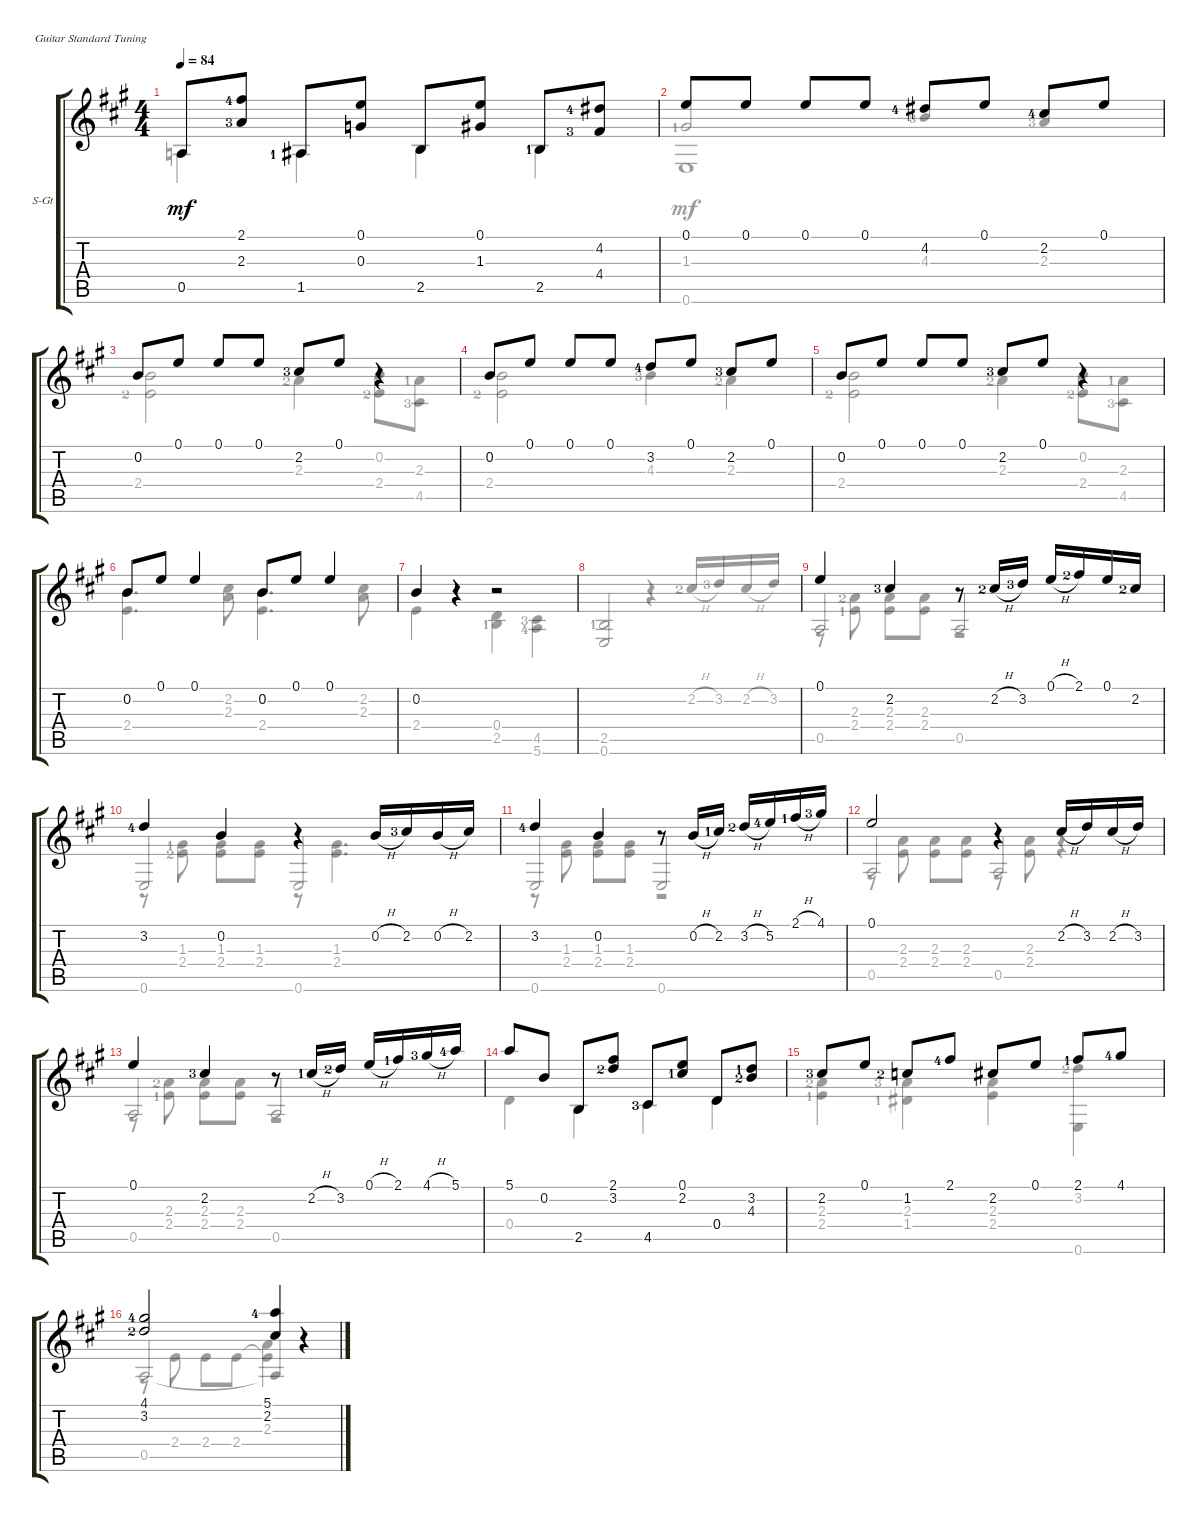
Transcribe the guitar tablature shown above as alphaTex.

\defaultSystemsLayout 4
\bracketExtendMode groupsimilarinstruments
\firstSystemTrackNameOrientation horizontal
\otherSystemsTrackNameOrientation horizontal
\track ("Steel Guitar" "S-Gt") {instrument acousticguitarsteel}
\staff {score tabs}
\tuning (E4 B3 G3 D3 A2 E2)
\voice
\ts (4 4)
\tempo 84
\clef g2
\ks a
0.5.8{dy mf} (2.1{lf 5} 2.3{lf 4}).8 1.5{lf 2}.8 (0.1 0.3).8 2.5.8 (0.1 1.3).8 2.5{lf 2}.8 (4.2{lf 5} 4.4{lf 4}).8 |
0.1.8 0.1.8 0.1.8 0.1.8 4.2{lf 5}.8 0.1.8 2.2{lf 5}.8 0.1.8 |
0.2.8 0.1.8 0.1.8 0.1.8 2.2{lf 4}.8 0.1.8 r.4 |
0.2.8 0.1.8 0.1.8 0.1.8 3.2{lf 5}.8 0.1.8 2.2{lf 4}.8 0.1.8 |
0.2.8 0.1.8 0.1.8 0.1.8 2.2{lf 4}.8 0.1.8 r.4 |
0.2.8 0.1.8 0.1.4 0.2.8 0.1.8 0.1.4 |
0.2.4 r.4 r.2 |
|
0.1.4 2.2{lf 4}.4 r.8 2.2{h lf 3}.16 3.2{lf 4}.16 0.1{h}.16 2.1{lf 3}.16 0.1.16 2.2{lf 3}.16 |
3.2{lf 5}.4 0.2.4 r.4 0.2{h}.16 2.2{lf 4}.16 0.2{h}.16 2.2.16 |
3.2{lf 5}.4 0.2.4 r.8 0.2{h}.16 2.2{lf 2}.16 3.2{h lf 3}.16 5.2{lf 5}.16 2.1{h lf 2}.16 4.1{lf 4}.16 |
0.1.2 r.4 2.2{h}.16 3.2.16 2.2{h}.16 3.2.16 |
0.1.4 2.2{lf 4}.4 r.8 2.2{h lf 2}.16 3.2{lf 3}.16 0.1{h}.16 2.1{lf 2}.16 4.1{h lf 4}.16 5.1{lf 5}.16 |
5.1.8 0.2.8 2.5.8 (2.1 3.2{lf 3}).8 4.5{lf 4}.8 (0.1 2.2{lf 2}).8 0.4.8 (3.2{lf 2} 4.3{lf 3}).8 |
2.2{lf 4}.8 0.1.8 1.2{lf 3}.8 2.1{lf 5}.8 2.2.8 0.1.8 2.1{lf 2}.8 4.1{lf 5}.8 |
(4.1{lf 5} 3.2{lf 3}).2 (5.1{lf 5} 2.2).4 r.4
\voice
\clef g2
\ottava regular
\simile none
\ks a
0.5.4{dy mf} 1.5{lf 2}.4 2.5.4 2.5{lf 2}.4 |
1.3{lf 2}.2{beam invert} 4.3{lf 4}.4{beam invert} 2.3{lf 4}.4{beam invert} |
(0.2 2.4{lf 3}).2 2.3{lf 3}.4 (0.2 2.4{lf 3}).8 (2.3{lf 2} 4.5{lf 4}).8 |
(0.2 2.4{lf 3}).2 4.3{lf 4}.4 2.3{lf 3}.4 |
(0.2 2.4{lf 3}).2 2.3{lf 3}.4 (2.4{lf 3} 0.2).8 (2.3{lf 2} 4.5{lf 4}).8 |
(0.2 2.4).4{d} (2.2 2.3).8 (0.2 2.4).4{d} (2.2 2.3).8 |
2.4.4 r.4 (0.4 2.5{lf 2}).4 (4.5{lf 4} 5.6{lf 5}).4 |
(2.5{lf 2} 0.6).2{fermata (medium 0.5) beam invert} r.4 2.2{h lf 3}.16{beam invert} 3.2{lf 4}.16 2.2{h}.16 3.2.16 |
0.5.2{beam invert} 0.5.2{beam invert} |
0.6.2{beam invert} 0.6.2{beam invert} |
0.6.2{beam invert} 0.6.2{beam invert} |
0.5.2{beam invert} 0.5.2{beam invert} |
0.5.2{beam invert} 0.5.2{beam invert} |
0.4.4 2.5.4 4.5{lf 4}.4 0.4.4 |
(2.3{lf 3} 2.4{lf 2}).4 (2.3{lf 4} 1.4{lf 2}).4 (2.3 2.4).4 (3.2{lf 3} 0.6).4 |
0.5.2{beam invert} 0.5{t}.4{beam invert} r.4{beam invert}
\voice
\clef g2
\ottava regular
\simile none
\ks a
|
0.6.1 |
|
|
|
|
|
|
r.8 (2.3{lf 3} 2.4{lf 2}).8 (2.4 2.3).8 (2.3 2.4).8 r.2 |
r.8 (2.4{lf 3} 1.3{lf 2}).8 (1.3 2.4).8 (2.4 1.3).8 r.8 (1.3 2.4).4{d} |
r.8 (2.4 1.3).8 (1.3 2.4).8 (2.4 1.3).8 r.2 |
r.8 (2.3 2.4).8 (2.4 2.3).8 (2.3 2.4).8 r.8 (2.4 2.3).8 r.4 |
r.8 (2.3{lf 3} 2.4{lf 2}).8 (2.4 2.3).8 (2.3 2.4).8 r.2 |
|
|
r.8 2.4.8 2.4.8 2.4.8 (2.4{t} 2.3).4 r.4
